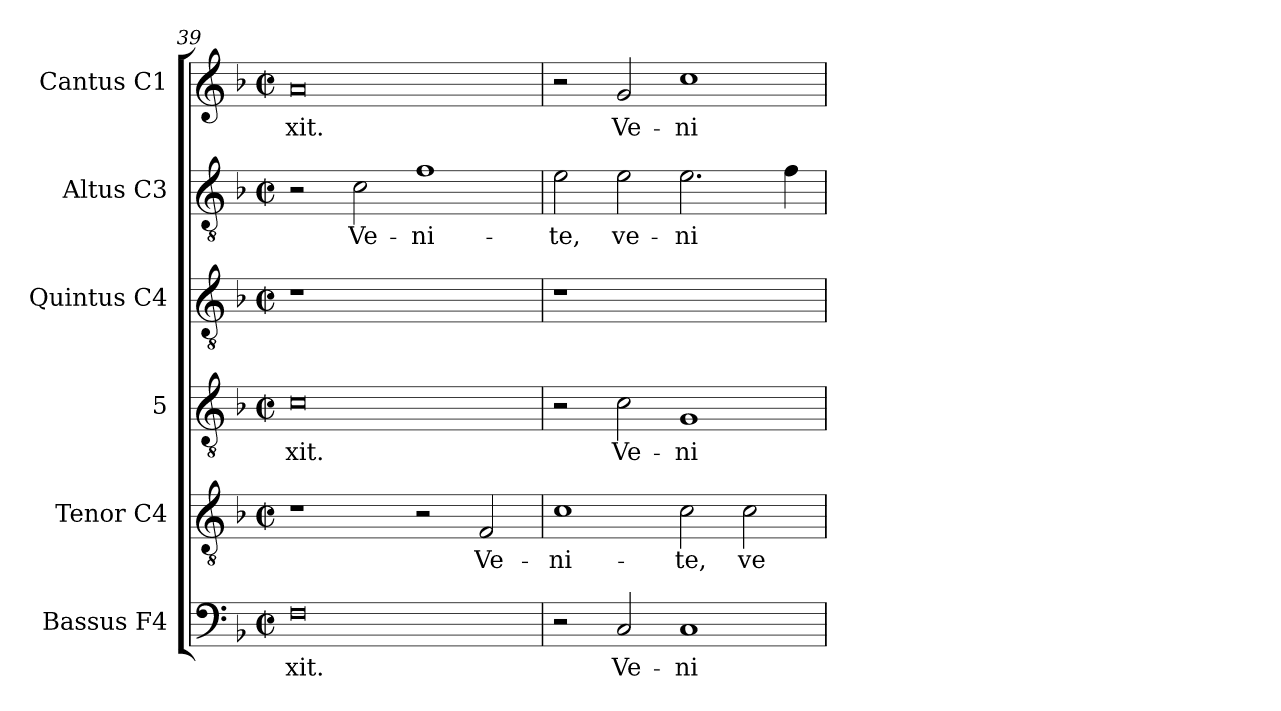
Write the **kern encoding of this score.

**kern	**text	**kern	**text	**kern	**text	**kern	**kern	**text	**kern	**text
*part6	*part6	*part5	*part5	*part4	*part4	*part3	*part2	*part2	*part1	*part1
*staff6	*staff6	*staff5	*staff5	*staff4	*staff4	*staff3	*staff2	*staff2	*staff1	*staff1
*I"Bassus  F4	*	*I"Tenor  C4	*	*I"5	*	*I"Quintus  C4	*I"Altus  C3	*	*I"Cantus  C1	*
*I'B	*	*I'T	*	*	*	*	*I'A	*	*I'C	*
*clefF4	*	*clefGv2	*	*clefGv2	*	*clefGv2	*clefGv2	*	*clefG2	*
*k[b-]	*	*k[b-]	*	*k[b-]	*	*k[b-]	*k[b-]	*	*k[b-]	*
*F:	*	*F:	*	*F:	*	*F:	*F:	*	*F:	*
*M2/2	*	*M2/2	*	*M2/2	*	*M2/2	*M2/2	*	*M2/2	*
*met(c|)	*	*met(c|)	*	*met(c|)	*	*met(c|)	*met(c|)	*	*met(c|)	*
=39	=39	=39	=39	=39	=39	=39	=39	=39	=39	=39
!	!LO:LY:b:cj	!	!	!	!LO:LY:b:cj	!	!	!	!	!LO:LY:b:cj
0F	-xit.	1r	.	0c	-xit.	1r	2r	.	0a	-xit.
!	!	!	!	!	!	!	!	!LO:LY:b:cj	!	!
.	.	.	.	.	.	.	2c\	Ve-	.	.
!	!	!	!	!	!	!	!	!LO:LY:b:cj	!	!
.	.	2r	.	.	.	1ryy	1f	-ni-	.	.
!	!	!	!LO:LY:b:cj	!	!	!	!	!	!	!
.	.	2F/	Ve-	.	.	.	.	.	.	.
=40	=40	=40	=40	=40	=40	=40	=40	=40	=40	=40
!	!	!	!LO:LY:b:cj	!	!	!	!	!LO:LY:b:cj	!	!
2r	.	1c	-ni-	2r	.	1r	2e\	-te,	2r	.
!	!LO:LY:b:cj	!	!	!	!LO:LY:b:cj	!	!	!LO:LY:b:cj	!	!LO:LY:b:cj
2C/	Ve-	.	.	2c\	Ve-	.	2e\	ve-	2g/	Ve-
!	!LO:LY:b:cj	!	!LO:LY:b:cj	!	!LO:LY:b:cj	!	!	!LO:LY:b:cj	!	!LO:LY:b:cj
1C	-ni-	2c\	-te,	1G	-ni-	1ryy	2.e\	-ni-	1cc	-ni-
!	!	!	!LO:LY:b:cj	!	!	!	!	!	!	!
.	.	2c\	ve-	.	.	.	.	.	.	.
!	!	!	!	!	!	!	!	!LO:LY:b:cj	!	!
.	.	.	.	.	.	.	4f\	--	.	.
=	=	=	=	=	=	=	=	=	=	=
*-	*-	*-	*-	*-	*-	*-	*-	*-	*-	*-
